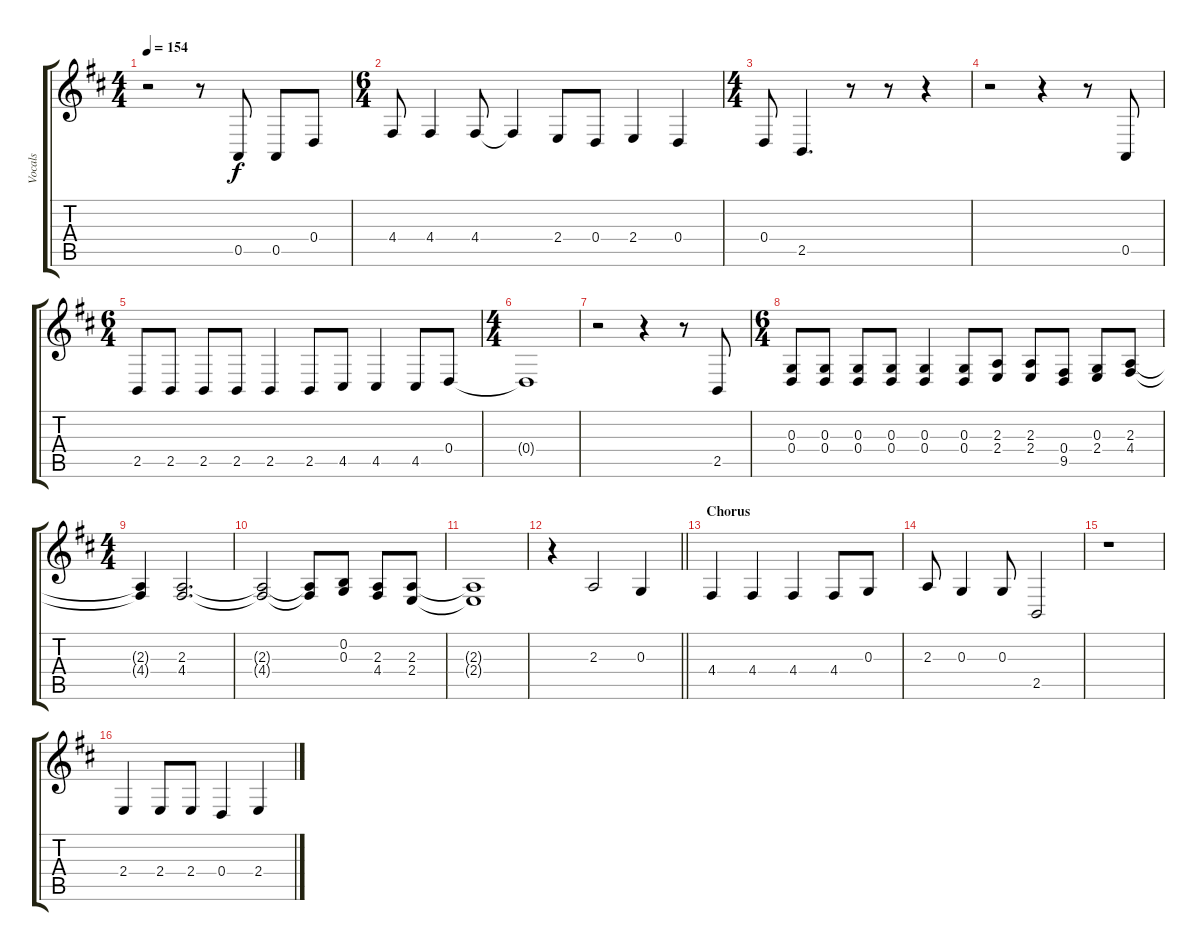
\track ("Vocals" "Vocals") {instrument accordion}
\staff {score tabs}
\tuning (E4 B3 G3 D3 A2 E2) {hide}
\ts (4 4)
\tempo 154
\clef g2
\ks d
r.2{dy f} r.8 0.5.8 0.5.8 0.4.8 |
\ts (6 4)
4.4.8 4.4.4 4.4.8 4.4{t}.4 2.4.8 0.4.8 2.4.4 0.4.4 |
\ts (4 4)
0.4.8 2.5.4{d} r.8 r.8 r.4 |
r.2 r.4 r.8 0.5.8 |
\ts (6 4)
2.5.8 2.5.8 2.5.8 2.5.8 2.5.4 2.5.8 4.5.8 4.5.4 4.5.8 0.4.8 |
\ts (4 4)
0.4{t}.1 |
r.2 r.4 r.8 2.5.8 |
\ts (6 4)
(0.3 0.4).8 (0.3 0.4).8 (0.3 0.4).8 (0.3 0.4).8 (0.3 0.4).4 (0.3 0.4).8 (2.3 2.4).8 (2.3 2.4).8 (0.4 9.5).8 (0.3 2.4).8 (2.3 4.4).8 |
\ts (4 4)
(2.3{t} 4.4{t}).4 (2.3 4.4).2{d} |
(2.3{t} 4.4{t}).2 (2.3{t} 4.4{t}).8 (0.2 0.3).8 (2.3 4.4).8 (2.3 2.4).8 |
(2.3{t} 2.4{t}).1 |
\barLineRight lightlight
r.4 2.3.2 0.3.4 |
\section ("" "Chorus")
4.4.4 4.4.4 4.4.4 4.4.8 0.3.8 |
2.3.8 0.3.4 0.3.8 2.5.2 |
r.1 |
2.4.4 2.4.8 2.4.8 0.4.4 2.4.4
